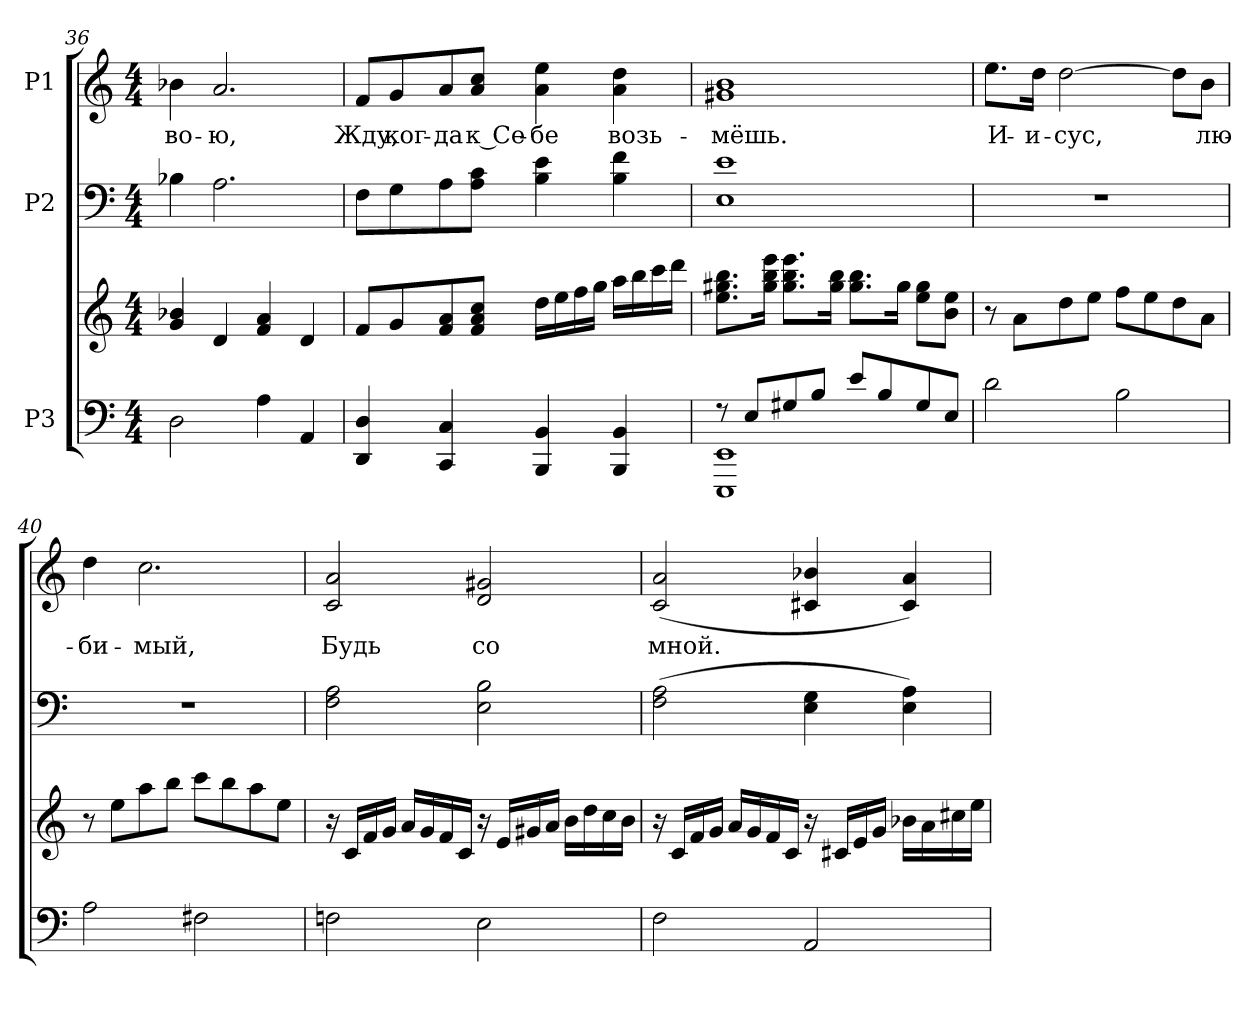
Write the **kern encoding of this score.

**kern	**kern	**kern	**kern	**text
*part3	*part3	*part2	*part1	*part1
*staff4	*staff3	*staff2	*staff1	*staff1
*I"P3	*	*I"P2	*I"P1	*
*clefF4	*clefG2	*clefF4	*clefG2	*
*k[]	*k[]	*k[]	*k[]	*
*C:	*C:	*C:	*C:	*
*M4/4	*M4/4	*M4/4	*M4/4	*
=36	=36	=36	=36	=36
!	!	!	!	!LO:LY:b:color=#000000
2Di\	4gi/ 4b-Xi	4B-Xi\	4b-Xi\	-во-
!	!	!	!	!LO:LY:b:color=#000000
.	4di/	2.Ai\	2.ai/	-ю,
4Ai\	4fi/ 4ai	.	.	.
4AAi/	4di/	.	.	.
=37	=37	=37	=37	=37
!	!	!	!	!LO:LY:b:color=#000000
4DDi/ 4Di	8fi/L	8Fi\L	8fi/L	Жду,
!	!	!	!	!LO:LY:b:color=#000000
.	8gi/	8Gi\	8gi/	ког-
!	!	!	!	!LO:LY:b:color=#000000
4CCi/ 4Ci	8fi/ 8ai	8Ai\	8ai/	-да
!	!	!	!	!LO:LY:b:color=#000000
.	8fi/ 8ai 8cciJ	8Ai\ 8ciJ	8ai/ 8cciJ	к Се-
!	!	!	!	!LO:LY:b:color=#000000
4BBBi/ 4BBi	16ddi\LL	4Bi\ 4ei	4ai\ 4eei	-бе
.	16eei\	.	.	.
.	16ffi\	.	.	.
.	16ggi\JJ	.	.	.
!	!	!	!	!LO:LY:b:color=#000000
4BBBi/ 4BBi	16aai\LL	4Bi\ 4fi	4ai\ 4ddi	возь-
.	16bbi\	.	.	.
.	16ccci\	.	.	.
.	16dddi\JJ	.	.	.
=38	=38	=38	=38	=38
*^	*	*	*	*
!	!	!	!	!	!LO:LY:b:color=#000000
8r	1EEEi 1EEi	8.eei\ 8.gg#Xi 8.bbiL	1Ei 1ei	1g#Xi 1bi	-мёшь.
8Ei/L	.	.	.	.	.
.	.	16gg#i\ 16bbi 16eeeiJk	.	.	.
8G#Xi/	.	8.gg#i\ 8.bbi 8.eeeiL	.	.	.
8Bi/J	.	.	.	.	.
.	.	16gg#i\ 16bbiJk	.	.	.
8ei/L	.	8.gg#i\ 8.bbiL	.	.	.
8Bi/	.	.	.	.	.
.	.	16gg#i\Jk	.	.	.
8G#i/	.	8eei\ 8gg#iL	.	.	.
8Ei/J	.	8bi\ 8eeiJ	.	.	.
*v	*v	*	*	*	*
!!LO:PB:g=z
=39	=39	=39	=39	=39
!	!	!	!	!LO:LY:b:color=#000000
2di\	8r	1r	8.eei\L	И-
.	8ai\L	.	.	.
!	!	!	!	!LO:LY:b:color=#000000
.	.	.	16ddi\Jk	-и-
!	!	!	!	!LO:LY:b:color=#000000
.	8ddi\	.	[>2ddi\	-сус,
.	8eei\J	.	.	.
2Bi\	8ffi\L	.	.	.
.	8eei\	.	.	.
.	8ddi\	.	8ddi\L]	.
!	!	!	!	!LO:LY:b:color=#000000
.	8ai\J	.	8bi\J	лю-
=40	=40	=40	=40	=40
!	!	!	!	!LO:LY:b:color=#000000
2Ai\	8r	1r	4ddi\	-би-
.	8eei\L	.	.	.
!	!	!	!	!LO:LY:b:color=#000000
.	8aai\	.	2.cci\	-мый,
.	8bbi\J	.	.	.
2F#Xi\	8ccci\L	.	.	.
.	8bbi\	.	.	.
.	8aai\	.	.	.
.	8eei\J	.	.	.
=41	=41	=41	=41	=41
!	!	!	!	!LO:LY:b:color=#000000
2Fni\	16r	2Fi\ 2Ai	2ci/ 2ai	Будь
.	16ci/LL	.	.	.
.	16fi/	.	.	.
.	16gi/JJ	.	.	.
.	16ai/LL	.	.	.
.	16gi/	.	.	.
.	16fi/	.	.	.
.	16ci/JJ	.	.	.
!	!	!	!	!LO:LY:b:color=#000000
2Ei\	16r	2Ei\ 2Bi	2di/ 2g#Xi	со
.	16ei/LL	.	.	.
.	16g#Xi/	.	.	.
.	16ai/JJ	.	.	.
.	16bi\LL	.	.	.
.	16ddi\	.	.	.
.	16cci\	.	.	.
.	16bi\JJ	.	.	.
=42	=42	=42	=42	=42
!	!	!	!	!LO:LY:b:color=#000000
2Fi\	16r	(2Fi\ 2Ai	(2ci/ 2ai	мной.
.	16ci/LL	.	.	.
.	16fi/	.	.	.
.	16gi/JJ	.	.	.
.	16ai/LL	.	.	.
.	16gi/	.	.	.
.	16fi/	.	.	.
.	16ci/JJ	.	.	.
2AAi/	16r	4Ei\ 4Gi	4c#Xi/ 4b-Xi	.
.	16c#Xi/LL	.	.	.
.	16ei/	.	.	.
.	16gi/JJ	.	.	.
.	16b-Xi\LL	4Ei\ 4Ai)	4c#i/ 4ai)	.
.	16ai\	.	.	.
.	16cc#Xi\	.	.	.
.	16eei\JJ	.	.	.
=	=	=	=	=
*-	*-	*-	*-	*-
